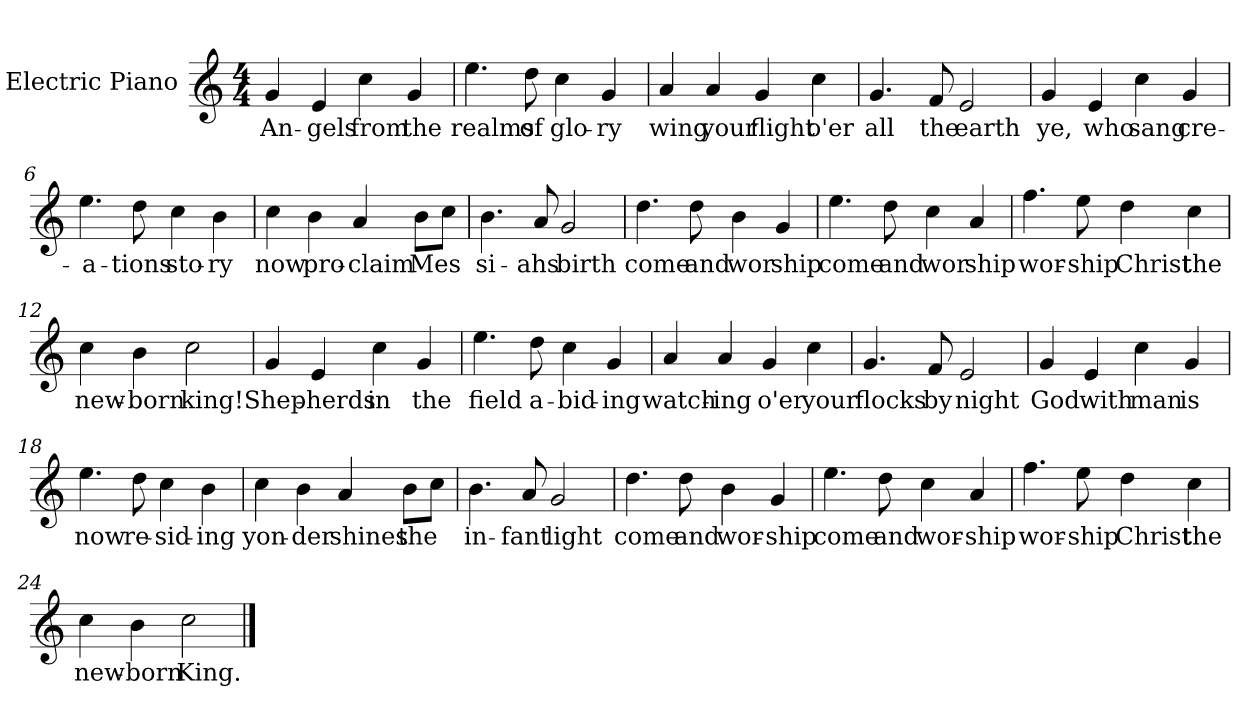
**kern	**text
*part1	*part1
*staff1	*staff1
*I"Electric Piano	*
*I'E.Pno	*
*clefG2	*
*k[]	*
*C:	*
*M4/4	*
=1	=1
4g/	An-
4e/	-gels
4cc\	from
4g/	the
=2	=2
4.ee\	realms
8dd\	of
4cc\	glo-
4g/	-ry
=3	=3
4a/	wing
4a/	your
4g/	flight
4cc\	o'er
=4	=4
4.g/	all
8f/	the
2e/	earth
!!LO:LB:g=z
=5	=5
4g/	ye,
4e/	who
4cc\	sang
4g/	cre-
=6	=6
4.ee\	-a-
8dd\	-tions
4cc\	sto-
4b\	-ry
=7	=7
4cc\	now
4b\	pro-
4a/	-claim
8b\L	-Mes
8cc\J	.
=8	=8
4.b\	si-
8a/	-ahs
2g/	birth
!!LO:LB:g=z
=9	=9
4.dd\	come
8dd\	and
4b\	wor
4g/	ship
=10	=10
4.ee\	come
8dd\	and
4cc\	wor
4a/	ship
=11	=11
4.ff\	wor-
8ee\	-ship
4dd\	Christ
4cc\	the
=12	=12
4cc\	new-
4b\	-born
2cc\	king!
!!LO:LB:g=z
=13	=13
4g/	Shep-
4e/	-herds
4cc\	in
4g/	the
=14	=14
4.ee\	field
8dd\	a-
4cc\	-bid-
4g/	-ing
=15	=15
4a/	watch-
4a/	-ing
4g/	o'er
4cc\	your
=16	=16
4.g/	flocks
8f/	by
2e/	night
!!LO:LB:g=z
=17	=17
4g/	God
4e/	with
4cc\	man
4g/	is
=18	=18
4.ee\	now
8dd\	re-
4cc\	-sid-
4b\	-ing
=19	=19
4cc\	yon-
4b\	-der
4a/	shines
8b\L	the
8cc\J	.
=20	=20
4.b\	in-
8a/	fant
2g/	light
!!LO:LB:g=z
=21	=21
4.dd\	come
8dd\	and
4b\	wor-
4g/	-ship
=22	=22
4.ee\	come
8dd\	and
4cc\	wor-
4a/	-ship
=23	=23
4.ff\	wor-
8ee\	-ship
4dd\	Christ
4cc\	the
=24	=24
4cc\	new-
4b\	-born
2cc\	King.
==	==
*-	*-
